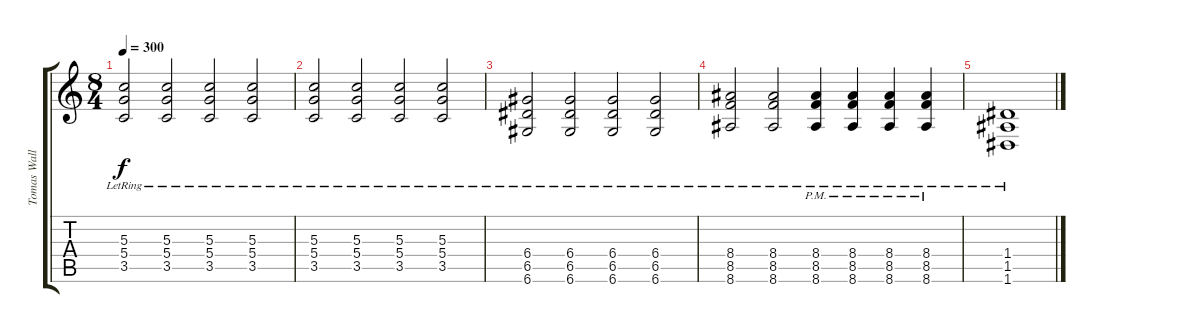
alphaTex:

\track ("Tomas Wallin" "Tomas Wall") {instrument overdrivenguitar}
\staff {score tabs}
\tuning (E4 B3 G3 D3 A2 D2) {hide}
\ts (8 4)
\tempo 300
\clef g2
\ks c
(5.3{lr} 5.4{lr} 3.5{lr}).2{dy f} (5.3{lr} 5.4{lr} 3.5{lr}).2 (5.3{lr} 5.4{lr} 3.5{lr}).2 (5.3{lr} 5.4{lr} 3.5{lr}).2 |
(5.3{lr} 5.4{lr} 3.5{lr}).2 (5.3{lr} 5.4{lr} 3.5{lr}).2 (5.3{lr} 5.4{lr} 3.5{lr}).2 (5.3{lr} 5.4{lr} 3.5{lr}).2 |
(6.4{lr} 6.5{lr} 6.6{lr}).2 (6.4{lr} 6.5{lr} 6.6{lr}).2 (6.4{lr} 6.5{lr} 6.6{lr}).2 (6.4{lr} 6.5{lr} 6.6{lr}).2 |
(8.4{lr} 8.5{lr} 8.6{lr}).2 (8.4{lr} 8.5{lr} 8.6{lr}).2 (8.4{pm lr} 8.5{pm lr} 8.6{pm lr}).4 (8.4{pm lr} 8.5{pm lr} 8.6{pm lr}).4 (8.4{pm lr} 8.5{pm lr} 8.6{pm lr}).4 (8.4{pm lr} 8.5{pm lr} 8.6{pm lr}).4 |
(1.4{lr} 1.5 1.6).1
